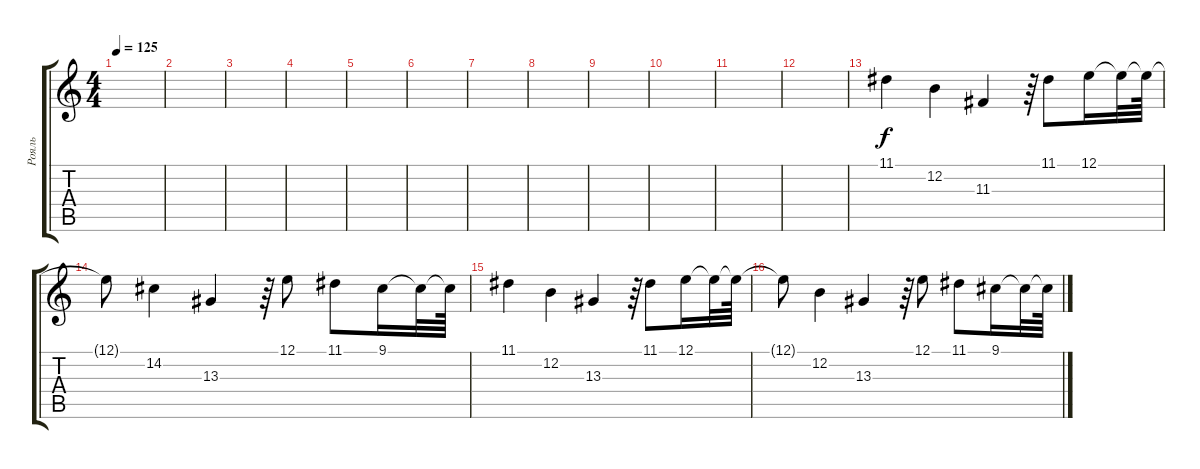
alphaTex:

\track ("Рояль" "Рояль") {instrument electricgrandpiano}
\staff {score tabs}
\tuning (E4 B3 G3 D3 A2 E2) {hide}
\ts (4 4)
\tempo 125
\clef g2
\ks c
|
|
|
|
|
|
|
|
|
|
|
|
11.1.4 12.2.4 11.3.4 r.64 11.1.8 12.1.16 12.1{t}.32 12.1{t}.64 |
12.1{t}.8 14.2.4 13.3.4 r.64 12.1.8 11.1.8 9.1.16 9.1{t}.32 9.1{t}.64 |
11.1.4 12.2.4 13.3.4 r.64 11.1.8 12.1.16 12.1{t}.32 12.1{t}.64 |
12.1{t}.8 12.2.4 13.3.4 r.64 12.1.8 11.1.8 9.1.16 9.1{t}.32 9.1{t}.64
